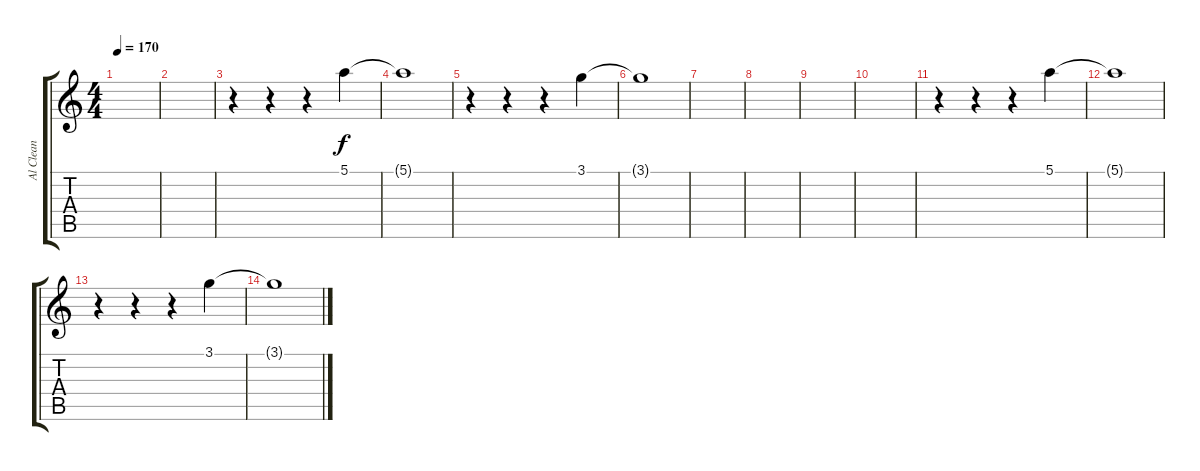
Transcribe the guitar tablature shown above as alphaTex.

\track ("Al Clean" "Al Clean") {instrument electricguitarjazz}
\staff {score tabs}
\tuning (E4 B3 G3 D3 A2 D2) {hide}
\ts (4 4)
\tempo 170
\clef g2
\ks c
|
|
r.4 r.4 r.4 5.1.4 |
5.1{t}.1 |
r.4 r.4 r.4 3.1.4 |
3.1{t}.1 |
|
|
|
|
r.4 r.4 r.4 5.1.4 |
5.1{t}.1 |
r.4 r.4 r.4 3.1.4 |
3.1{t}.1
